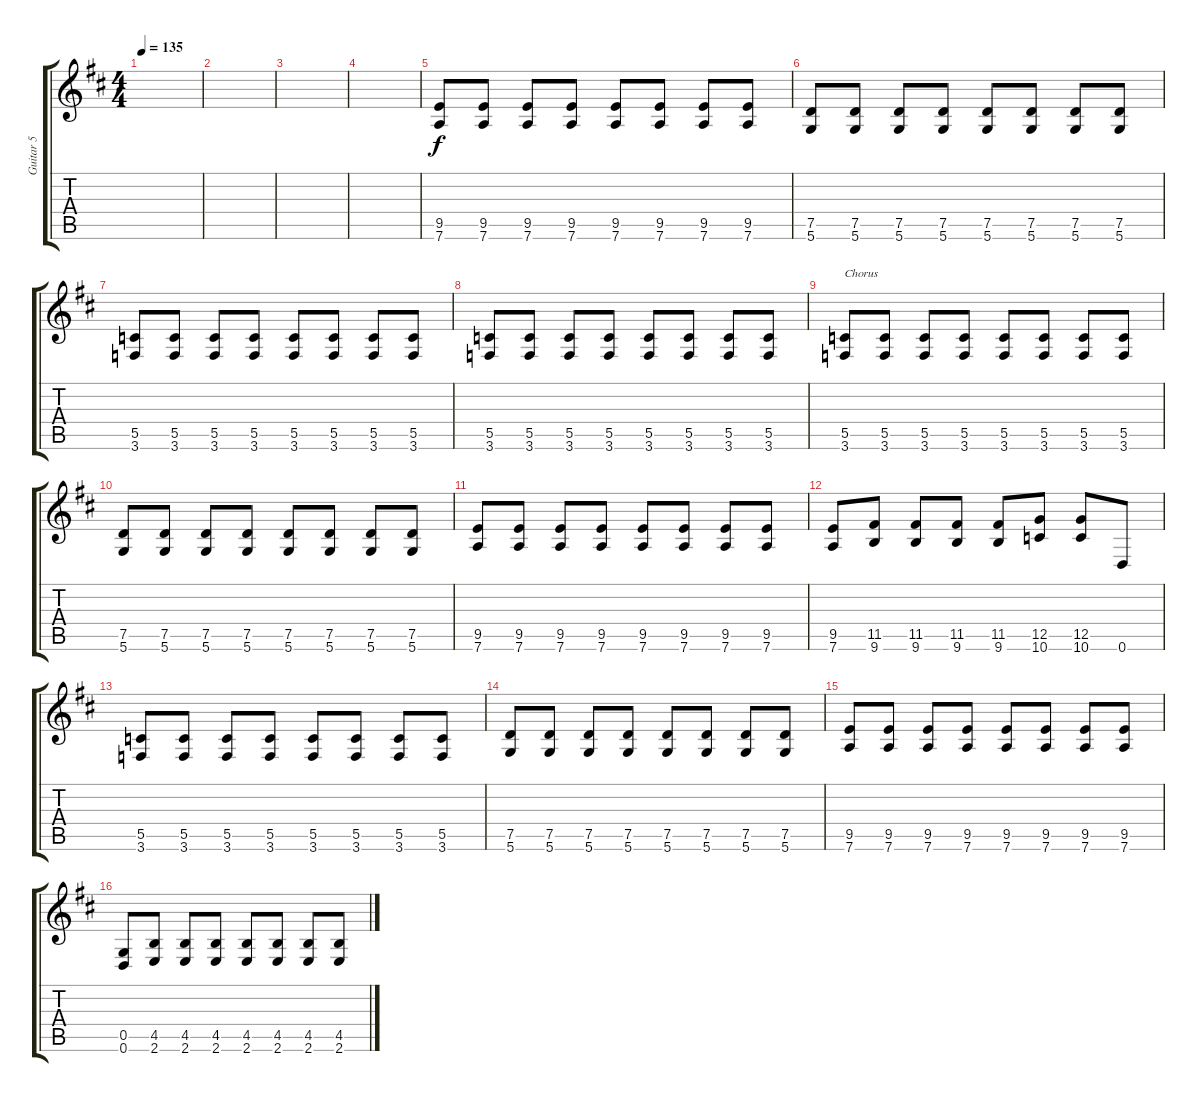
\track ("Guitar 5" "Guitar 5") {instrument distortionguitar}
\staff {score tabs}
\tuning (D4 A3 F3 C3 G2 D2) {hide}
\ts (4 4)
\tempo 135
\clef g2
\ks d
|
|
|
|
(9.5 7.6).8 (9.5 7.6).8 (9.5 7.6).8 (9.5 7.6).8 (9.5 7.6).8 (9.5 7.6).8 (9.5 7.6).8 (9.5 7.6).8 |
(7.5 5.6).8 (7.5 5.6).8 (7.5 5.6).8 (7.5 5.6).8 (7.5 5.6).8 (7.5 5.6).8 (7.5 5.6).8 (7.5 5.6).8 |
(5.5 3.6).8 (5.5 3.6).8 (5.5 3.6).8 (5.5 3.6).8 (5.5 3.6).8 (5.5 3.6).8 (5.5 3.6).8 (5.5 3.6).8 |
(5.5 3.6).8 (5.5 3.6).8 (5.5 3.6).8 (5.5 3.6).8 (5.5 3.6).8 (5.5 3.6).8 (5.5 3.6).8 (5.5 3.6).8 |
(5.5 3.6).8{txt "Chorus"} (5.5 3.6).8 (5.5 3.6).8 (5.5 3.6).8 (5.5 3.6).8 (5.5 3.6).8 (5.5 3.6).8 (5.5 3.6).8 |
(7.5 5.6).8 (7.5 5.6).8 (7.5 5.6).8 (7.5 5.6).8 (7.5 5.6).8 (7.5 5.6).8 (7.5 5.6).8 (7.5 5.6).8 |
(9.5 7.6).8 (9.5 7.6).8 (9.5 7.6).8 (9.5 7.6).8 (9.5 7.6).8 (9.5 7.6).8 (9.5 7.6).8 (9.5 7.6).8 |
(9.5 7.6).8 (11.5 9.6).8 (11.5 9.6).8 (11.5 9.6).8 (11.5 9.6).8 (12.5 10.6).8 (12.5 10.6).8 0.6.8 |
(5.5 3.6).8 (5.5 3.6).8 (5.5 3.6).8 (5.5 3.6).8 (5.5 3.6).8 (5.5 3.6).8 (5.5 3.6).8 (5.5 3.6).8 |
(7.5 5.6).8 (7.5 5.6).8 (7.5 5.6).8 (7.5 5.6).8 (7.5 5.6).8 (7.5 5.6).8 (7.5 5.6).8 (7.5 5.6).8 |
(9.5 7.6).8 (9.5 7.6).8 (9.5 7.6).8 (9.5 7.6).8 (9.5 7.6).8 (9.5 7.6).8 (9.5 7.6).8 (9.5 7.6).8 |
(0.5 0.6).8 (4.5 2.6).8 (4.5 2.6).8 (4.5 2.6).8 (4.5 2.6).8 (4.5 2.6).8 (4.5 2.6).8 (4.5 2.6).8
